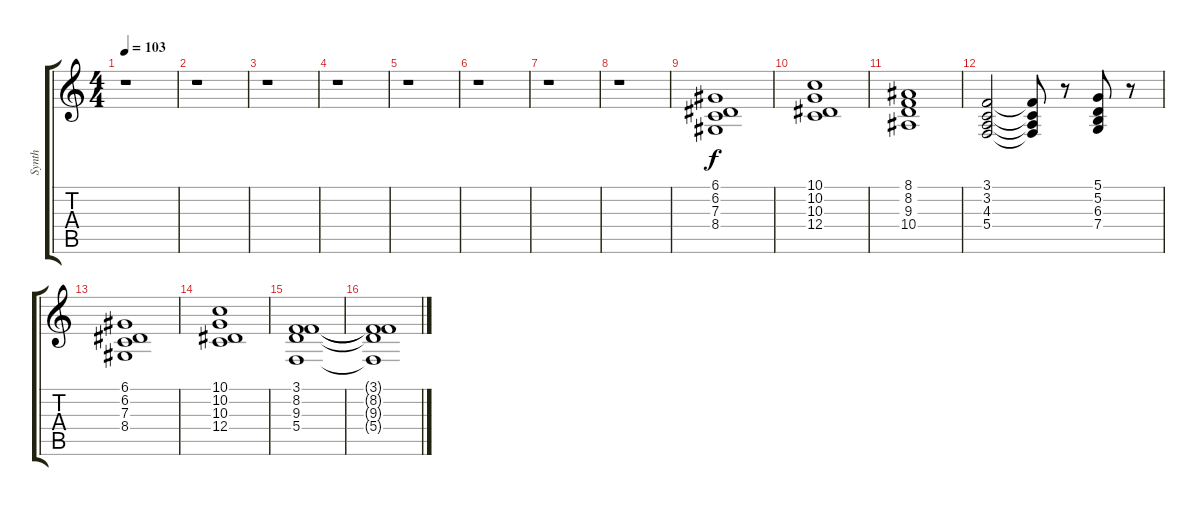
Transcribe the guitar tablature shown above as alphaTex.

\track ("Synth" "Synth") {instrument choiraahs}
\staff {score tabs}
\tuning (D4 A3 F3 C3 G2 D2) {hide}
\ts (4 4)
\tempo 103
\clef g2
\ks c
r.1{dy f} |
r.1 |
r.1 |
r.1 |
r.1 |
r.1 |
r.1 |
r.1 |
(6.1 6.2 7.3 8.4).1{volume 5} |
(10.1 10.2 10.3 12.4).1 |
(8.1 8.2 9.3 10.4).1 |
(3.1 3.2 4.3 5.4).2 (3.1{t} 3.2{t} 4.3{t} 5.4{t}).8 r.8 (5.1 5.2 6.3 7.4).8 r.8 |
(6.1 6.2 7.3 8.4).1 |
(10.1 10.2 10.3 12.4).1 |
(3.1 8.2 9.3 5.4).1 |
(3.1{t} 8.2{t} 9.3{t} 5.4{t}).1
